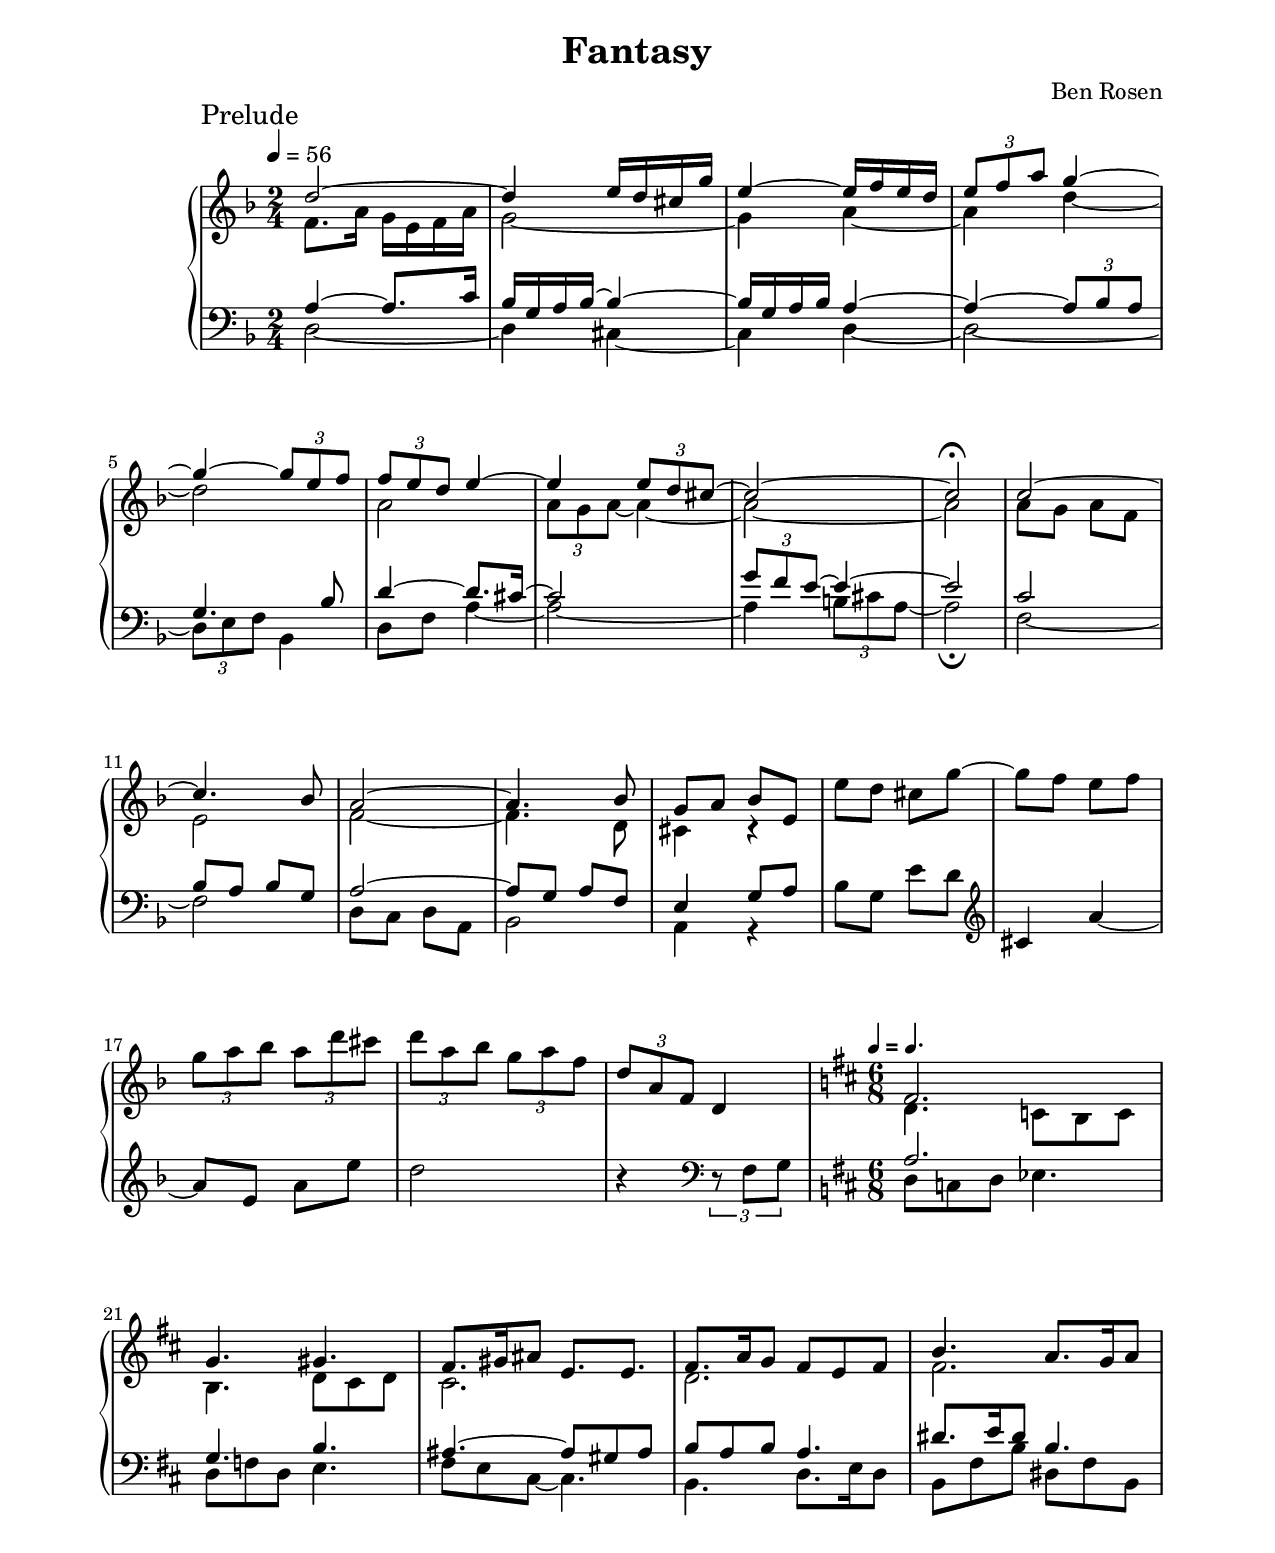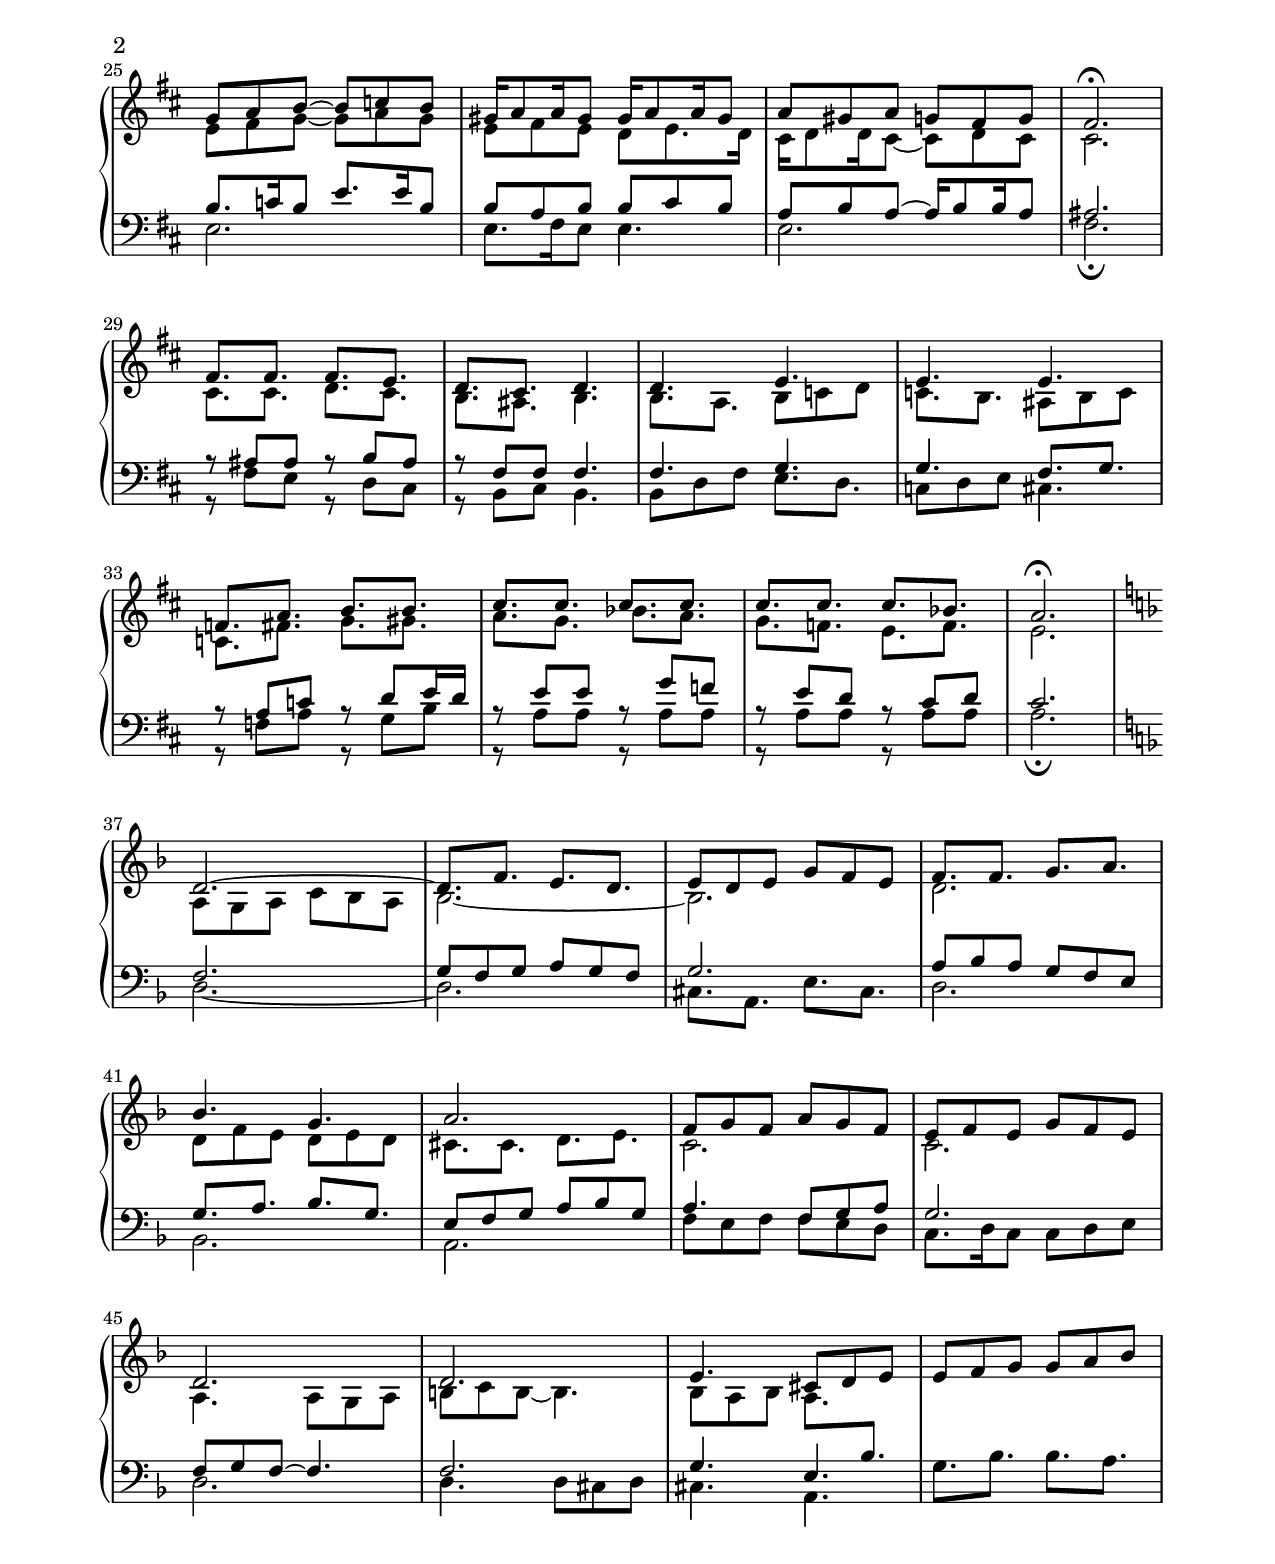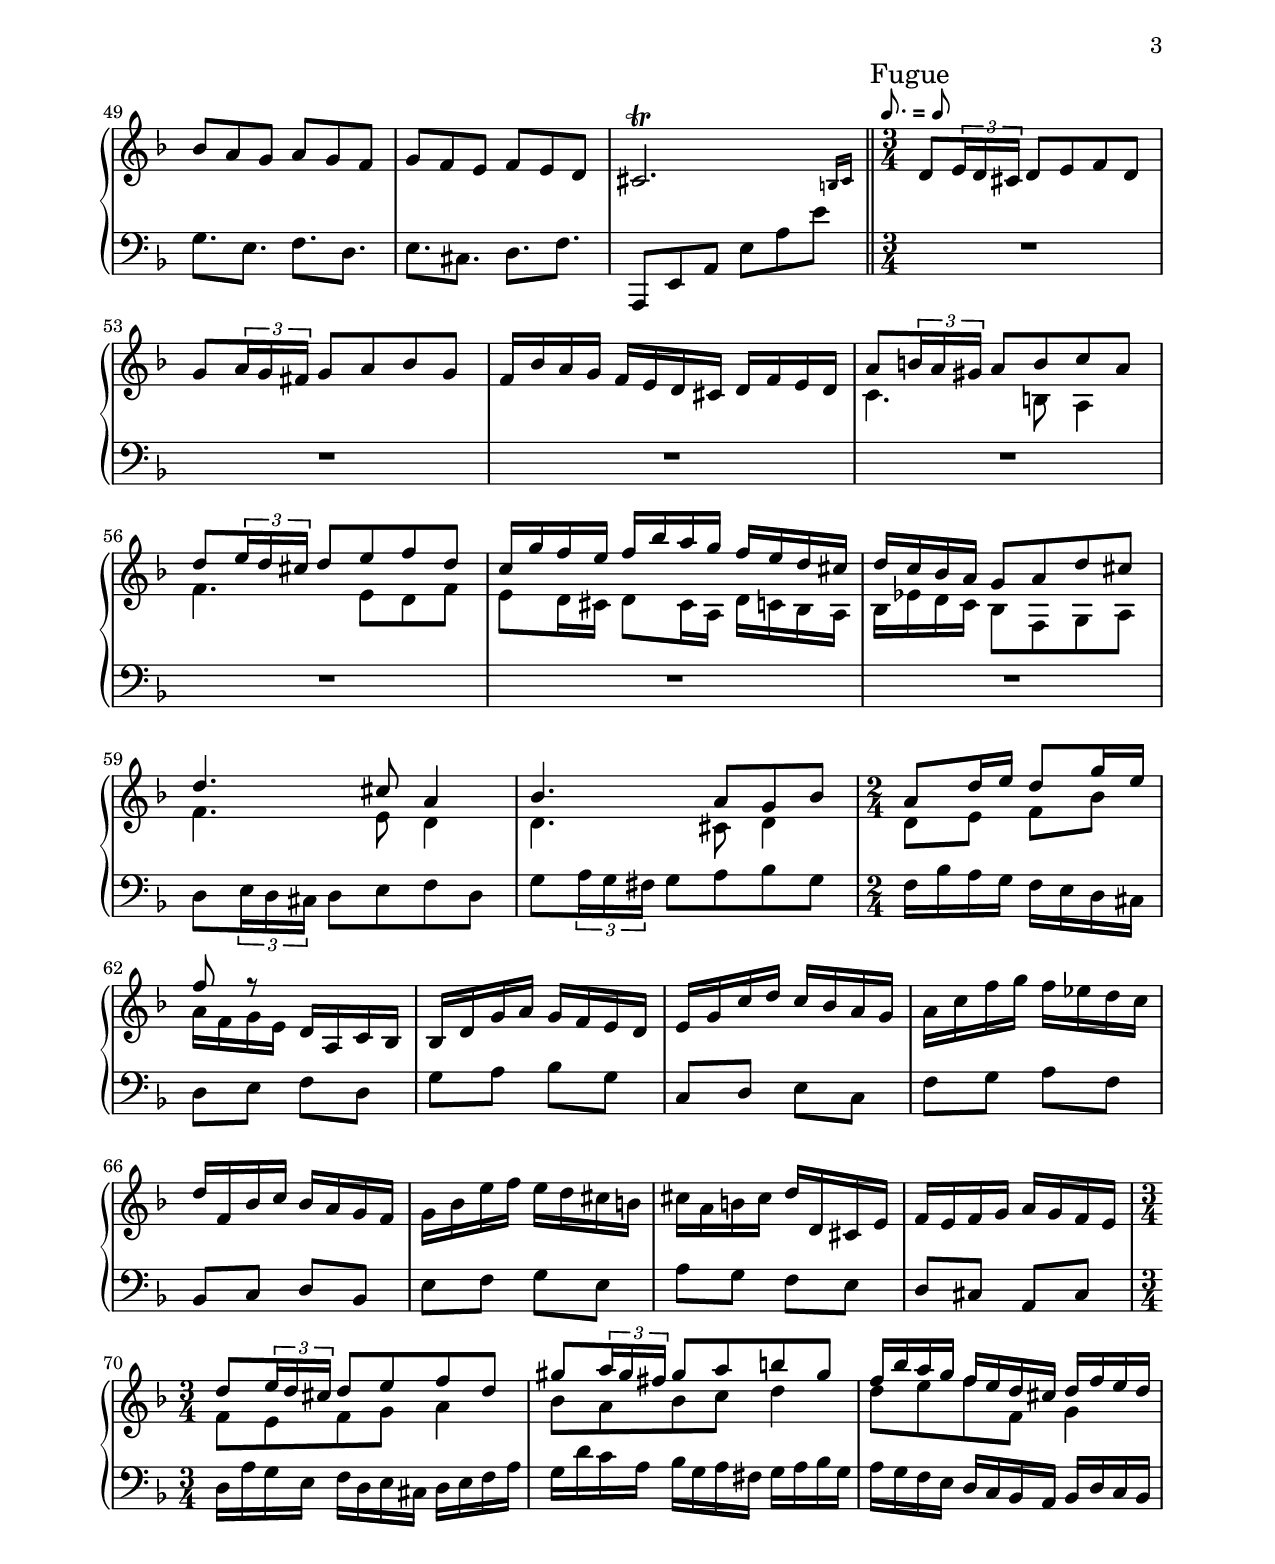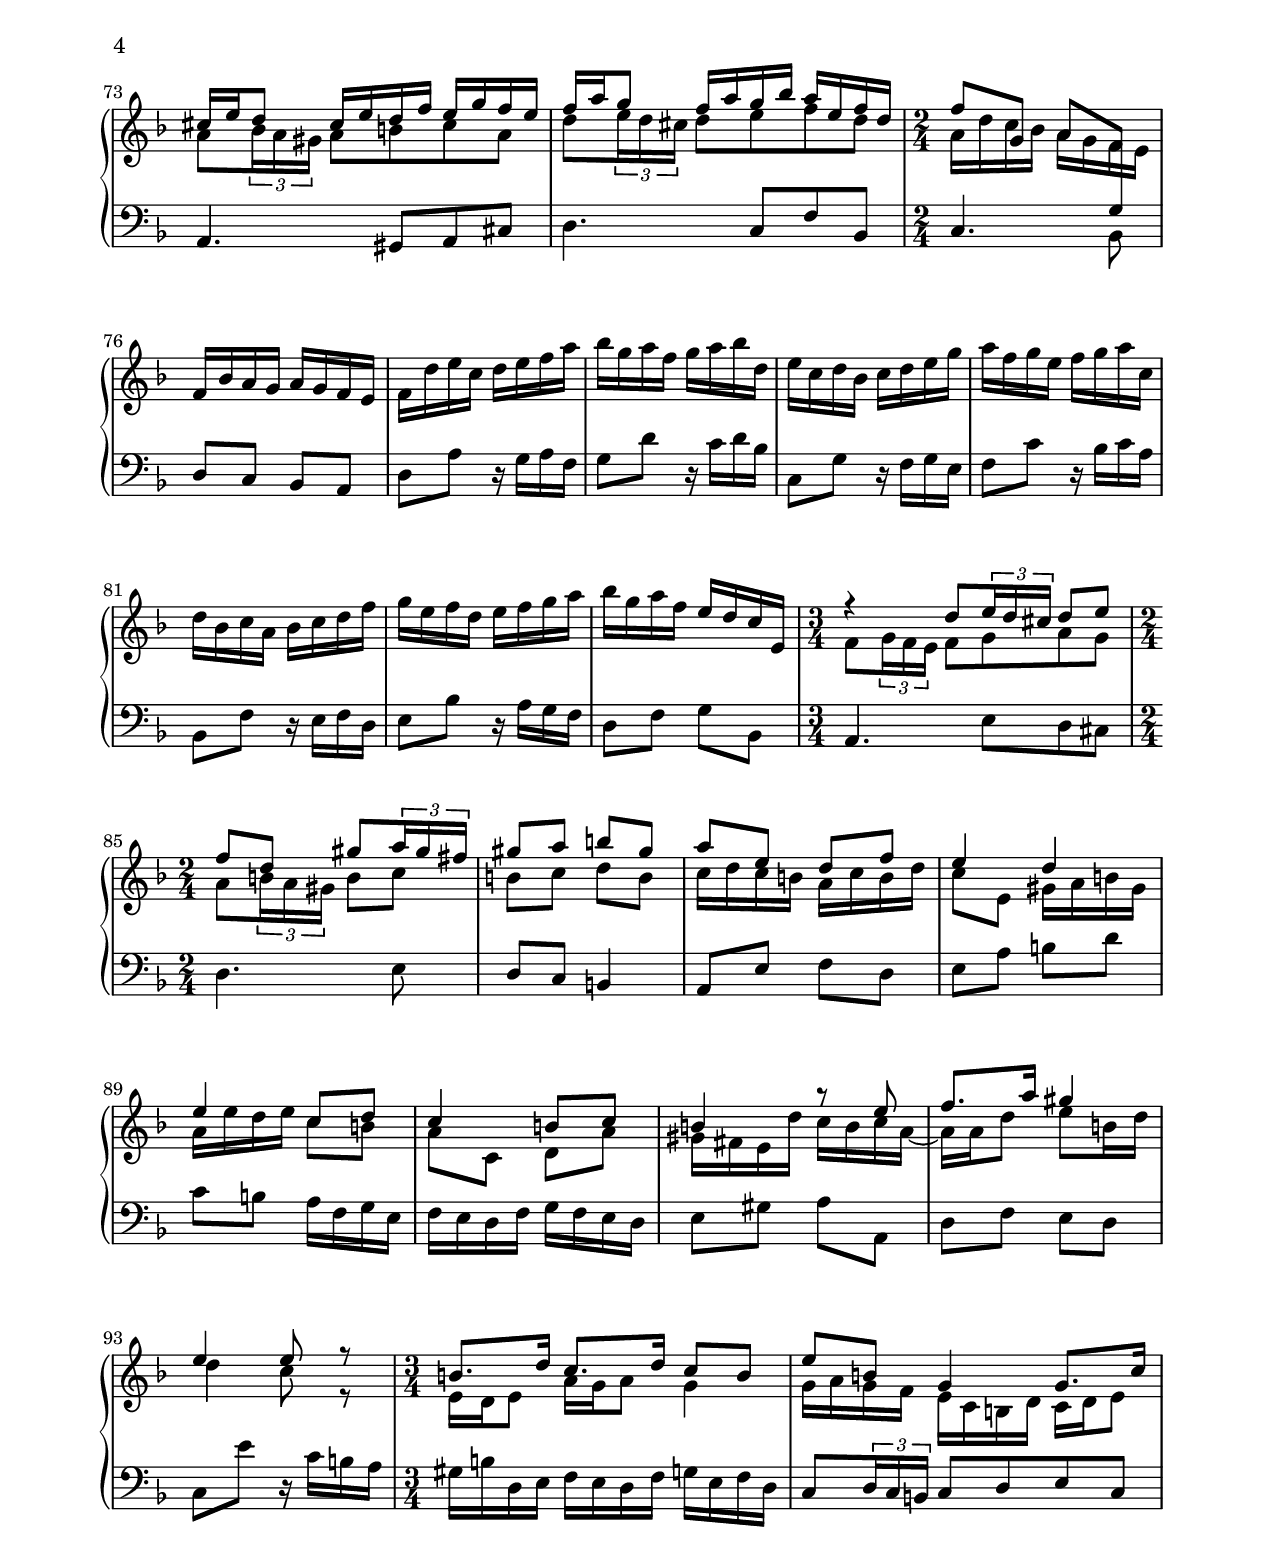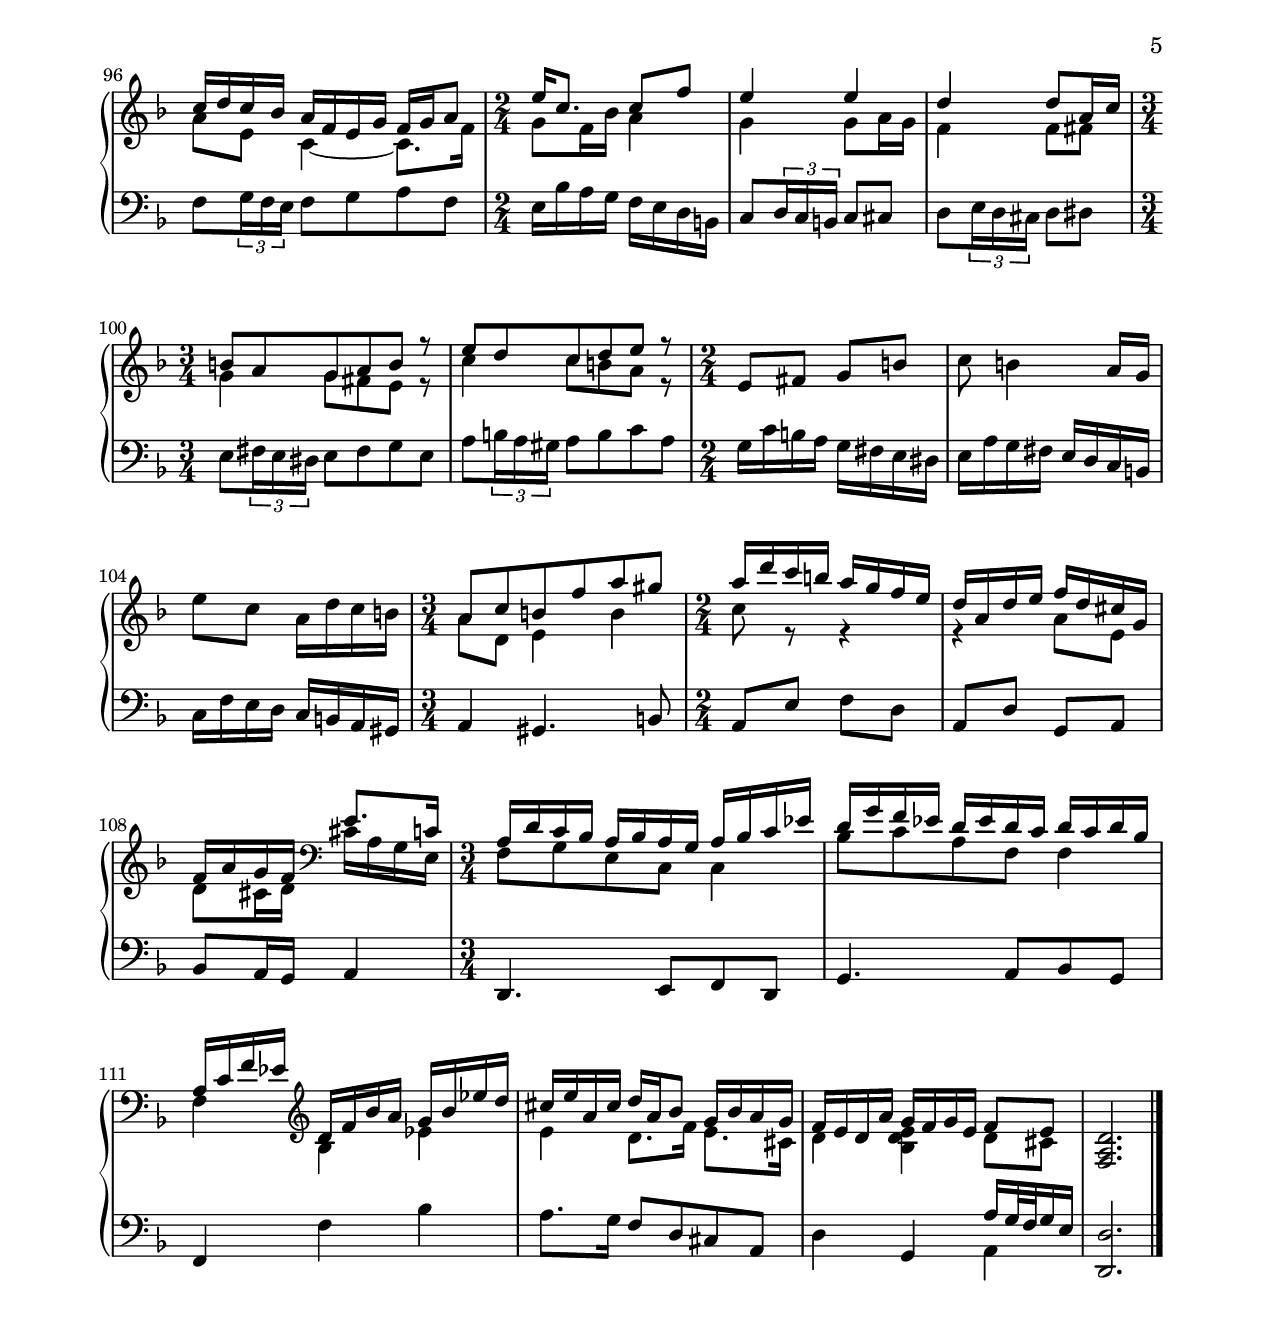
\version "2.24.0"

\include "settings.ily"

\header {
  title = "Fantasy"
  composer = "Ben Rosen"
}

key_and_time_prelude_one = {
  \tempo 4 = 56
  \key d \minor
  \time 2/4
}

key_and_time_prelude_two = {
  \tempo \markup { \rhythm  { c4 } = \rhythm { c4. } }
  \key b \minor
  \time 6/8
}

key_and_time_fugue = {
  \tempo \markup { \rhythm  { c8. } = \rhythm { c8 } }
  \time 3/4
}

prelude = {
  \section
  \sectionLabel "Prelude"
  \key_and_time_prelude_one
}

fugue = {
  \section
  \sectionLabel "Fugue"
  \key_and_time_fugue
}

upper_voices_prelude_one = {
  << {

    \relative d'' {
      | d2 ~
      | d4 e16 d cs g'
      | e4 ~ e16 f e d
      | \tuplet 3/2 { e8 f a } g4 ~
      | g4 ~ \tuplet 3/2 { g8 e f }
      | \tuplet 3/2 { f8 e d } e4 ~
      | e4 \tuplet 3/2 { e8 d cs ~ }
      | cs2 ~
      | cs2 -\fermata

      | c2 ~
      | c4. bf8
      | a2 ~
      | a4. bf8
      | g8 a bf e,
    }

  } \\ {

    \relative f' {
      | f8. a16 g e f a
      | g2 ~
      | g4 a ~
      | a d ~
      | d2
      | a2
      | \tuplet 3/2 { a8 g a ~ } a4 ~
      | a2 ~
      | a2

      | a8 g a f
      | e2
      | f2 ~
      | f4. d8
      | cs4 r
    }

  } >>
}

upper_voices_prelude_two = {
  << {

    \relative fs' {
      | fs2.
      | g4. gs
      | fs8. gs16 as8 e8. e
      | fs8. a16 g8 fs e fs
      | b4. a8. g16 a8
      | g8 a b ~ b c b
      | gs16 a8 a16 gs8 gs16 a8 a16 gs8
      | a8 gs a g fs g
      | fs2. -\fermata

      | fs8. fs fs e
      | d8. cs d4.
      | d4. e
      | e4. e
      | f8. a b b
      | cs8. cs cs cs
      | cs8. cs cs bf
      | a2. - \fermata
    }

  }  \\ {

    \relative d' {
      | d4. c8 b c
      | b4. d8 cs d
      | cs2.
      | d2.
      | fs2.
      | e8 fs g ~ g a g
      | e8 fs e d e8. d16
      | cs16 d8 d16 cs8 ~ cs d cs
      | cs2.

      | cs8. cs d cs
      | b8. as b4.
      | b8. a b8 c d
      | c8. b as8 b c
      | c8. fs g gs
      | a8. g bf a
      | g8. f e f
      | e2.
    }

  } >>
}

upper_voices_prelude_three = {
  << {

    \relative d {
      | d'2. ~
      | d8. f e8. d
      | e8 d e g f e
      | f8. f  g8. a
      | bf4. g
      | a2.
      | f8 g f a g f
      | e8 f e g f e
      | d2.
      | d2.
      | e4. cs8 d e
      | e8 f g g a bf
      | bf8 a g a g f
      | g8 f e f e d
      | \afterGrace 15/16 cs2. \trill { b16 cs }
    }

  } \\ {

    \relative a {
      | a8 g a c bf a
      | bf2. ~
      | bf2.
      | d2.
      | d8 f e d e d
      | cs8. cs d e
      | c2.
      | c2.
      | a4. a8 g a
      | b8 c b ~ b4.
      | bf8 a bf a8.
      \change Staff = "lower"
      \stemUp bf
    }

  } >>
}

upper_voices_fugue_one = {
  << {

    \relative a' {
      | a8 \tuplet 3/2 { b16 a gs } a8 b c a
      | d8 \tuplet 3/2 { e16 d cs } d8 e f d
      | c16 g' f e f bf a g f e d cs
      | d16 c bf a g8 a d cs
      | d4. cs8 a4
      | bf4. a8 g bf

      \time 2/4

      | a8 d16 e d8 g16 e
      | f8 r
    }

  } \\ {

    \relative c' {
      | c4. b8 a4
      | f'4. e8 d f
      | e8 d16 cs d8 cs16 a d c bf a
      | bf16 ef d c bf8 f g a
      | f'4. e8 d4
      | d4. cs8 d4

      \time 2/4

      | d8 e f bf
      | a16 f g e
    }

  } >>
}

upper_voices_fugue_two = {
  << {

    \relative d'' {
      | d8 \tuplet 3/2 { e16 d cs } d8 e f d
      | gs8 \tuplet 3/2 { a16 gs fs } gs8 a b gs
      | f16 bf a g f e d cs d f e d
      | cs16 e d8 cs16 e d f e g f e
      | f16 a g8 f16 a g bf a e f d

      \time 2/4

      | f8 g, a
      \change Staff = "lower"
      g,
    }

  } \\ {

    \relative f' {
      | f8 e f g a4
      | bf8 a bf c d4
      | d8 e f f, g4
      | a8 \tuplet 3/2 { bf16 a gs } a8 b cs a
      | d8 \tuplet 3/2 { e16 d cs } d8 e f d

      \time 2/4

      | a16 d c bf a g f e
    }

  } >>
}

upper_voices_fugue_three = {
  << {

    \relative d'' {
      | r4 d8 \tuplet 3/2 { e16 d cs } d8 e

      \time 2/4

      | f8 d gs \tuplet 3/2 { a16 gs fs }
      | gs8 a b gs
      | a8 e d f
      | e4 d
      | e4 c8 d
      | c4 b8 c
      | b4 r8 e
      | f8. a16 gs4
      | e4 e8 r

      \time 3/4

      | b8. d16 c8. d16 c8 b
      | e b g4 g8. c16
      | c16 d c bf a f e g f g a8

      \time 2/4

      | e'16 c8. c8 f
      | e4 e
      | d4 d8 a16 c

      \time 3/4

      | b8 a g a b r
      | e d c d e r
    }

  } \\ {

    \relative f' {
      | f8 \tuplet 3/2 { g16 f e } f8 g a g

      \time 2/4

      | a8 \tuplet 3/2 { b16 a gs } b8 c
      | b8 c d b
      | c16 d c b a c b d
      | c8 e, gs16 a b gs
      | a16 e' d e c8 b
      | a8 c, d a'
      | gs16 fs e d' c b c a ~
      | a16 a d8 e b16 d
      | d4 c8 r

      \time 3/4

      | e,16 d e8 a16 g a8 g4
      | g16 a g f e c b d c d e8
      | a8 e c4 ~ c8. f16

      \time 2/4

      | g8 f16 bf a4
      | g4 g8 a16 g
      | f4 f8 fs

      \time 3/4

      | g4 g8 fs e r
      | c'4 c8 b a r
    }

  } >>
}

upper_voices_fugue_four = {
  << {

    \relative a' {
      | a8 c b f' a gs

      \time 2/4

      | a16 d c b a g f e
      | d16 a d e f d cs g
      | f16 a g f
      \clef "bass"
      e8. c16

      \time 3/4

      | a16 d c bf a bf a g a bf c ef
      | d16 g f ef d ef d c d c d bf


      | a16 c f ef
      \clef "treble"
      d f bf a g bf ef d
      | cs16 e a, cs d a bf8 g16 bf a g
      | f16 e d a' g f g e f8 e
    }

  } \\ {

    \relative a' {
      | a8 d, e4 b'

      \time 2/4

      | c8 r r4
      | r4 a8 e
      | d cs16 d
      \clef "bass"
      cs a g e

      \time 3/4

      | f8 g e c c4
      | bf'8 c a f f4

      | f4
      \clef "treble"
      bf ef
      | e4 d8. f16 e8. cs16
      | d4 <bf d e> d8 cs
    }

  } >>
}

upper_staff = \relative e'' {
  \prelude

  \upper_voices_prelude_one

  | e8 d cs g' ~
  | g8 f e f \tuplet 3/2 { g8 a bf } \tuplet 3/2 { a8 d cs }
  | \tuplet 3/2 { d8 a bf } \tuplet 3/2 { g8 a f }
  | \tuplet 3/2 { d8 a f } d4

  \key_and_time_prelude_two

  \upper_voices_prelude_two

  \key d \minor

  \upper_voices_prelude_three

  \fugue

  | d8 \tuplet 3/2 { e16 d cs } d8 e f d
  | g8 \tuplet 3/2 { a16 g fs } g8 a bf g
  | f16 bf a g f e d cs d f e d

  \upper_voices_fugue_one

  d16 a c bf
  | bf16 d g a g f e d
  | e g c d c bf a g
  | a c f g f ef d c
  | d f, bf c bf a g f
  | g bf e f e d cs b
  | cs a b cs d d, cs e
  | f e f g a g f e

  \upper_voices_fugue_two

  | f16 bf a g a g f e
  | f16 d' e c d e f a
  | bf16 g a f g a bf d,
  | e16 c d bf c d e g
  | a16 f g e f g a c,
  | d16 bf c a bf c d f
  | g16 e f d e f g a
  | bf g a f e d c e,

  \upper_voices_fugue_three

  \time 2/4

  | e8 fs g b
  | c b4 a16 g
  | e'8 c a16 d c b

  \time 3/4

  \upper_voices_fugue_four

  <f, a d>2.

  \bar "|."
}

lower_voices_prelude_one = {
  << {

    \relative a {
      | a4 ~ a8. c16
      | bf16 g a bf ~ bf4 ~
      | bf16 g a bf a4 ~
      | a4 ~ \tuplet 3/2 { a8 bf a }
      | g4. bf8
      | d4 ~ d8. cs16 ~
      | cs2
      | \tuplet 3/2 { g'8 f e ~ } e4 ~
      | e2

      | c2
      | bf8 a bf g
      | a2 ~
      | a8 g8 a8 f8
      | e4 g8 a
    }

  } \\ {

    \relative d {
      | d2 ~
      | d4 cs ~
      | cs4 d ~
      | d2 ~
      | \tuplet 3/2 { d8 e f } bf,4
      | d8 f a4 ~
      | a2 ~
      | a4 \tuplet 3/2 { b8 cs a ~ }
      | a2 -\fermata

      | f2 ~
      | f2
      | d8 c d a
      | bf2
      | a4 r
    }

  } >>
}

lower_voices_prelude_two = {
  << {

    \relative a {
      | a2.
      | g4. b
      | as4. ~ as8 gs as
      | b8 a8 b8 a4.
      | ds8. e16 ds8 b4.
      | b8. c16 b8 e8. e16 b8
      | b8 a8 b8 b8 cs8 b8
      | a8 b8 a8 ~ a16 b8 b16 a8
      | as2.

      | r8 as8 as8 r8 b8 as8
      | r8 fs8 fs8 fs4.
      | fs4. g4.
      | g4. fs8. g
      | r8 a8 c8 r8 d8 e16 d16
      | r8 e8 e8 r8 g8 f8
      | r8 e8 d8 r8 cs8 d8
      | cs2. 
    }

  } \\ {

    \relative d {
      | d8 c d ef4.
      | d8 f d e4.
      | fs8 e cs ~ cs4.
      | b4. d8. e16 d8
      | b8 fs' b ds, fs b,
      | e2.
      | e8. fs16 e8 e4.
      | e2.
      | fs2. -\fermata

      | r8 fs e r d cs
      | r8 b cs b4.
      | b8 d fs e8. d
      | c8 d e cs4.
      | r8 f a r g b
      | r8 a a r a a
      | r8 a a r a a
      | a2. -\fermata
    }

  } >>
}

lower_voices_prelude_three = {
  << {

    \relative f {
      | f2.
      | g8 f g a g f
      | g2.
      | a8 bf a g f e
      | g8. a bf8. g
      | e8 f g a bf g
      | a4. f8 g a
      | g2.
      | f8 g f ~ f4.
      | f2.
      | g4. e4.
    }

  } \\ {

    \relative d {
      | d2. ~
      | d2.
      | cs8. a e' cs
      | d2.
      | bf2.
      | a2.
      | f'8 e f f e d
      | c8. d16 c8 c d e
      | d2.
      | d4. d8 cs d
      | cs4. a
    }

  } >>
}

lower_staff = \relative b {
  \clef "bass"

  \prelude

  \lower_voices_prelude_one

  | bf8 g e' d

  \clef "treble"

  | cs4 a' ~
  | a8 e a e'
  | d2

  | r4
  \clef "bass"
  \tuplet 3/2 { r8 f,, g }

  \key_and_time_prelude_two

  \lower_voices_prelude_two

  \key d \minor

  \lower_voices_prelude_three

  | g8. bf bf a
  | g8. e f d
  | e8. cs d f
  | a,,8 e' a e' a e'

  \fugue

  | R2. * 7

  | d,8 \tuplet 3/2 { e16 d cs } d8 e f d
  | g8 \tuplet 3/2 { a16 g fs } g8 a bf g

  \time 2/4

  | f16 bf a g f e d cs
  | d8 e f d
  | g8 a bf g
  | c,8 d e c
  | f8 g a f
  | bf,8 c d bf
  | e8 f g e
  | a8 g f e
  | d8 cs a cs

  \time 3/4

  | d16 a' g e f d e cs d e f a
  | g16 d' c a bf g a fs g a bf g
  | a16 g f e d c bf a bf d c bf
  | a4. gs8 a cs
  | d4. c8 f bf,

  \time 2/4

  | c4. \stemDown bf8 \stemNeutral
  | d8 c bf a
  | d8 a' r16 g a f
  | g8 d' r16 c d bf
  | c,8 g' r16 f g e
  | f8 c' r16 bf c a
  | bf,8 f' r16 e f d
  | e8 bf' r16 a g f
  | d8 f g bf,

  \time 3/4

  | a4. e'8 d cs

  \time 2/4

  | d4. e8 d c b4
  | a8 e' f d
  | e8 a b d8
  | c8 b a16 f g e
  | f16 e d f g f e d
  | e8 gs a a,8
  | d8 f e d8
  | c8 e' r16 c b a

  \time 3/4

  | gs16 b d, e f e d f g e f d
  | c8 \tuplet 3/2 { d16 c b } c8 d e c
  | f8 \tuplet 3/2 { g16 f e } f8 g a f8

  \time 2/4

  | e16 bf' a g f e d b

  | c8 \tuplet 3/2 { d16 c b } c8 cs
  | d \tuplet 3/2 { e16 d cs } d8 ds

  \time 3/4

  | e8 \tuplet 3/2 { fs16 e ds } e8 fs g e8
  | a8 \tuplet 3/2 { b16 a gs } a8 b c a

  \time 2/4

  | g16 c b a g fs e ds e a g fs e d c b c f e d c b a gs

  \time 3/4

  | a4 gs4. b8

  \time 2/4

  | a8 e' f d
  | a8 d g, a
  | bf8 a16 g a4

  \time 3/4

  | d,4. e8 f d
  | g4. a8 bf g
  | f4 f'4 bf4
  | a8. g16 f8 d cs a
  | d4 g, << { a'16 g32 f g16 e } \\ a,4 >>
  | <d, d'>2.

  \bar "|."
}

\score {
  \new PianoStaff {
    <<
      \new Staff = "upper" \upper_staff
      \new Staff = "lower" \lower_staff
    >>
  }
}
